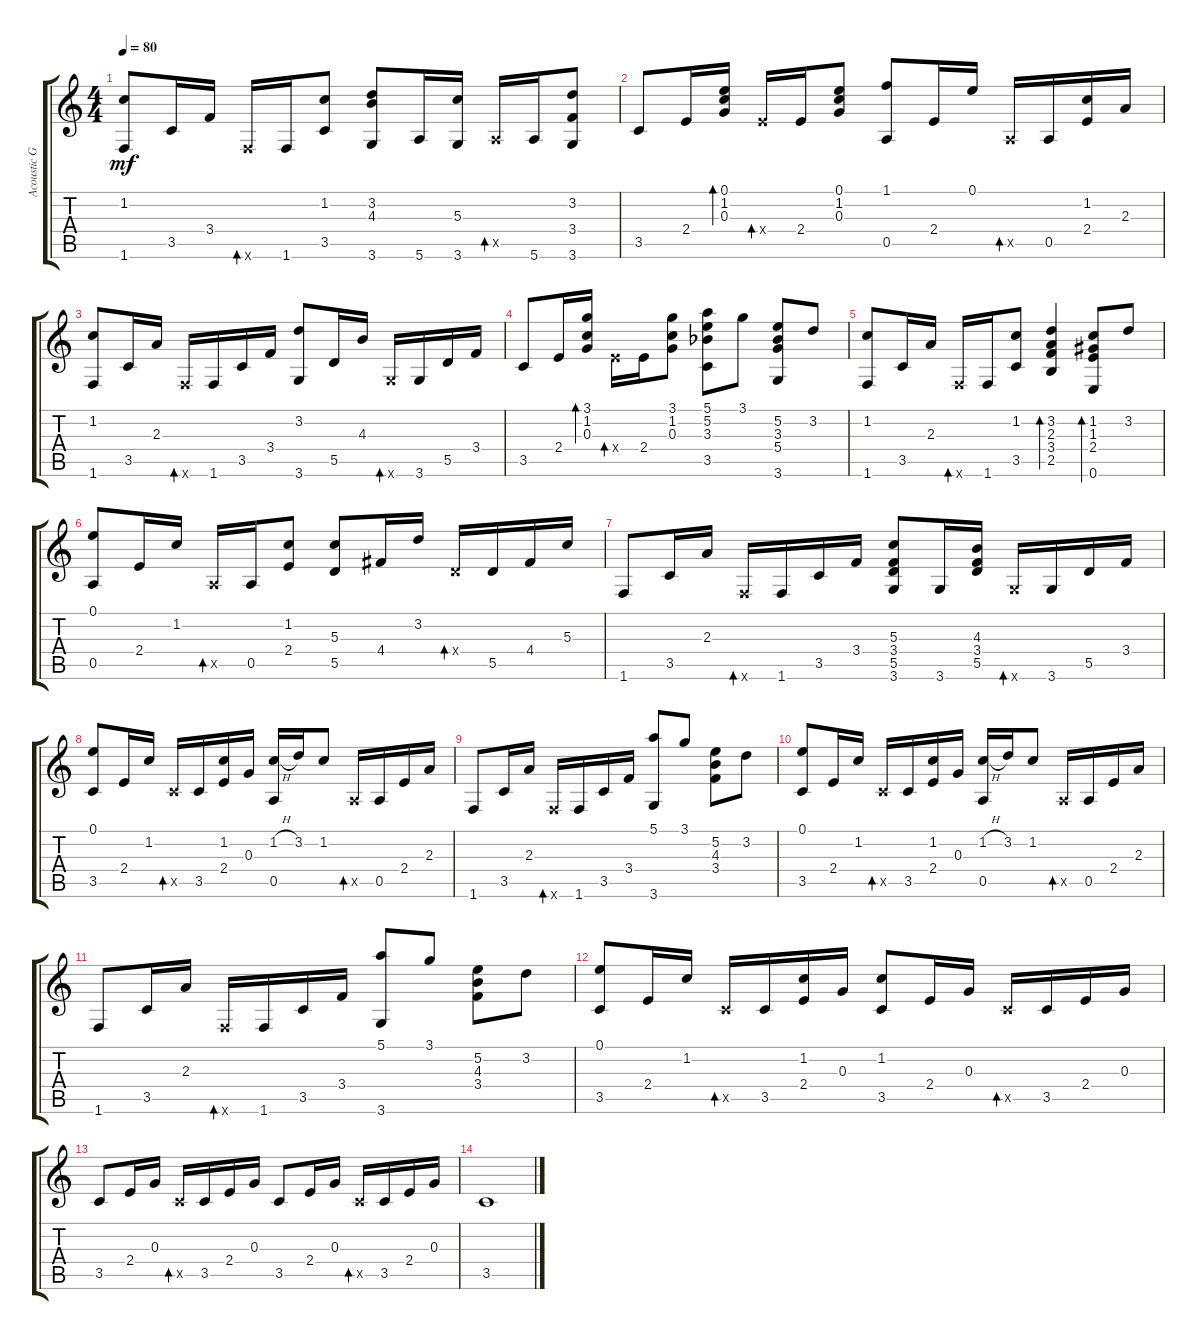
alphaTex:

\track ("Acoustic Guitar" "Acoustic G") {instrument acousticguitarnylon}
\staff {score tabs}
\tuning (E4 B3 G3 D3 A2 E2) {hide}
\ts (4 4)
\tempo 80
\clef g2
\ks c
(1.2 1.6).8{dy mf} 3.5.16 3.4.16 1.6{x}.16{bd 60} 1.6.16 (1.2 3.5).8 (3.2 4.3 3.6).8 5.6.16 (5.3 3.6).16 0.5{x}.16{bd 60} 5.6.16 (3.2 3.4 3.6).8 |
3.5.8 2.4.16 (0.1 1.2 0.3).16{bd 240} 2.4{x}.16{bd 60} 2.4.16 (0.1 1.2 0.3).8 (1.1 0.5).8 2.4.16 0.1.16 0.5{x}.16{bd 60} 0.5.16 (1.2 2.4).16 2.3.16 |
(1.2 1.6).8 3.5.16 2.3.16 1.6{x}.16{bd 60} 1.6.16 3.5.16 3.4.16 (3.2 3.6).8 5.5.16 4.3.16 3.6{x}.16{bd 60} 3.6.16 5.5.16 3.4.16 |
3.5.8 2.4.16 (3.1 1.2 0.3).16{bd 240} 2.4{x}.16{bd 60} 2.4.16 (3.1 1.2 0.3).8 (5.1 5.2 3.3{acc b} 3.5).8 3.1.8 (5.2 3.3{acc b} 5.4 3.6).8 3.2.8 |
(1.2 1.6).8 3.5.16 2.3.16 1.6{x}.16{bd 60} 1.6.16 (1.2 3.5).8 (3.2 2.3 3.4 2.5).4{bd 60} (1.2 1.3 2.4 0.6).8{bd 60} 3.2.8 |
(0.1 0.5).8 2.4.16 1.2.16 0.5{x}.16{bd 60} 0.5.16 (1.2 2.4).8 (5.3 5.5).8 4.4.16 3.2.16 0.4{x}.16{bd 60} 5.5.16 4.4.16 5.3.16 |
1.6.8 3.5.16 2.3.16 1.6{x}.16{bd 60} 1.6.16 3.5.16 3.4.16 (5.3 3.4 5.5 3.6).8 3.6.16 (4.3 3.4 5.5).16 3.6{x}.16{bd 60} 3.6.16 5.5.16 3.4.16 |
(0.1 3.5).8 2.4.16 1.2.16 3.5{x}.16{bd 60} 3.5.16 (1.2 2.4).16 0.3.16 (1.2{h} 0.5).16 3.2.16 1.2.8 0.5{x}.16{bd 60} 0.5.16 2.4.16 2.3.16 |
1.6.8 3.5.16 2.3.16 1.6{x}.16{bd 60} 1.6.16 3.5.16 3.4.16 (5.1 3.6).8 3.1.8 (5.2 4.3 3.4).8 3.2.8 |
(0.1 3.5).8 2.4.16 1.2.16 3.5{x}.16{bd 60} 3.5.16 (1.2 2.4).16 0.3.16 (1.2{h} 0.5).16 3.2.16 1.2.8 0.5{x}.16{bd 60} 0.5.16 2.4.16 2.3.16 |
1.6.8 3.5.16 2.3.16 1.6{x}.16{bd 60} 1.6.16 3.5.16 3.4.16 (5.1 3.6).8 3.1.8 (5.2 4.3 3.4).8 3.2.8 |
(0.1 3.5).8 2.4.16 1.2.16 3.5{x}.16{bd 60} 3.5.16 (1.2 2.4).16 0.3.16 (1.2 3.5).8 2.4.16 0.3.16 3.5{x}.16{bd 60} 3.5.16 2.4.16 0.3.16 |
3.5.8 2.4.16 0.3.16 3.5{x}.16{bd 60} 3.5.16 2.4.16 0.3.16 3.5.8 2.4.16 0.3.16 3.5{x}.16{bd 60} 3.5.16 2.4.16 0.3.16 |
3.5.1
